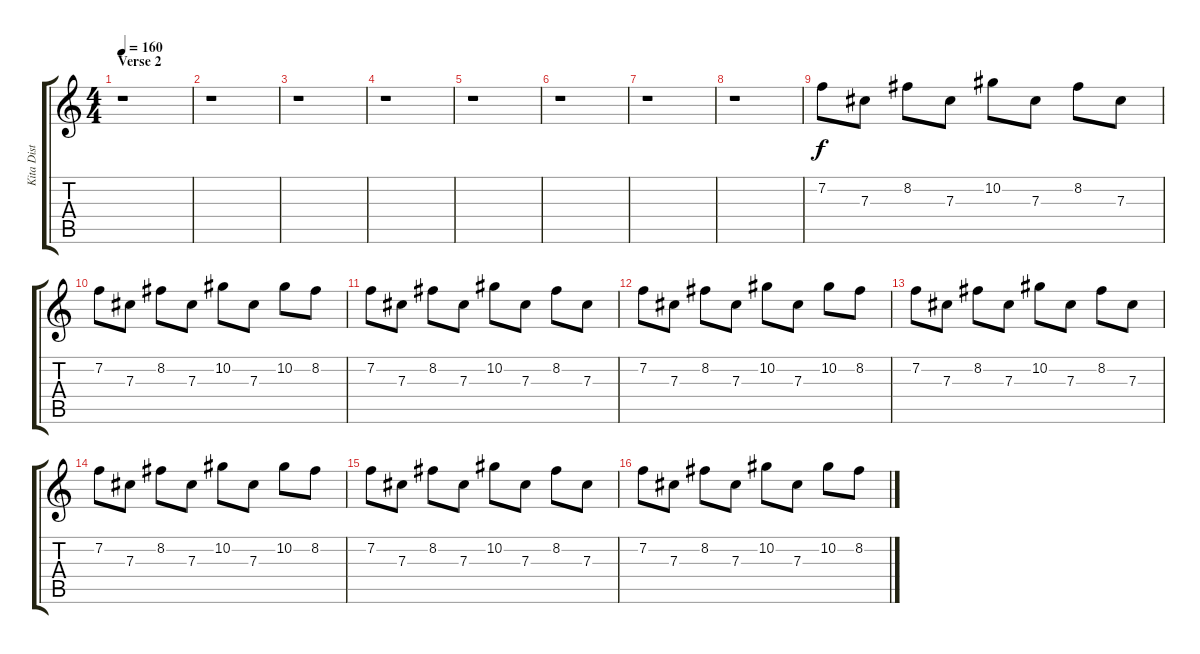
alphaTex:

\track ("Kita Dist" "Kita Dist") {instrument overdrivenguitar}
\staff {score tabs}
\tuning (Eb4 Bb3 Gb3 Db3 Ab2 Eb2) {hide}
\ts (4 4)
\section ("" "Verse 2")
\tempo 160
\clef g2
\ks c
r.1{dy f} |
r.1 |
r.1 |
r.1 |
r.1 |
r.1 |
r.1 |
r.1 |
7.2.8 7.3.8 8.2.8 7.3.8 10.2.8 7.3.8 8.2.8 7.3.8 |
7.2.8 7.3.8 8.2.8 7.3.8 10.2.8 7.3.8 10.2.8 8.2.8 |
7.2.8 7.3.8 8.2.8 7.3.8 10.2.8 7.3.8 8.2.8 7.3.8 |
7.2.8 7.3.8 8.2.8 7.3.8 10.2.8 7.3.8 10.2.8 8.2.8 |
7.2.8 7.3.8 8.2.8 7.3.8 10.2.8 7.3.8 8.2.8 7.3.8 |
7.2.8 7.3.8 8.2.8 7.3.8 10.2.8 7.3.8 10.2.8 8.2.8 |
7.2.8 7.3.8 8.2.8 7.3.8 10.2.8 7.3.8 8.2.8 7.3.8 |
7.2.8 7.3.8 8.2.8 7.3.8 10.2.8 7.3.8 10.2.8 8.2.8
